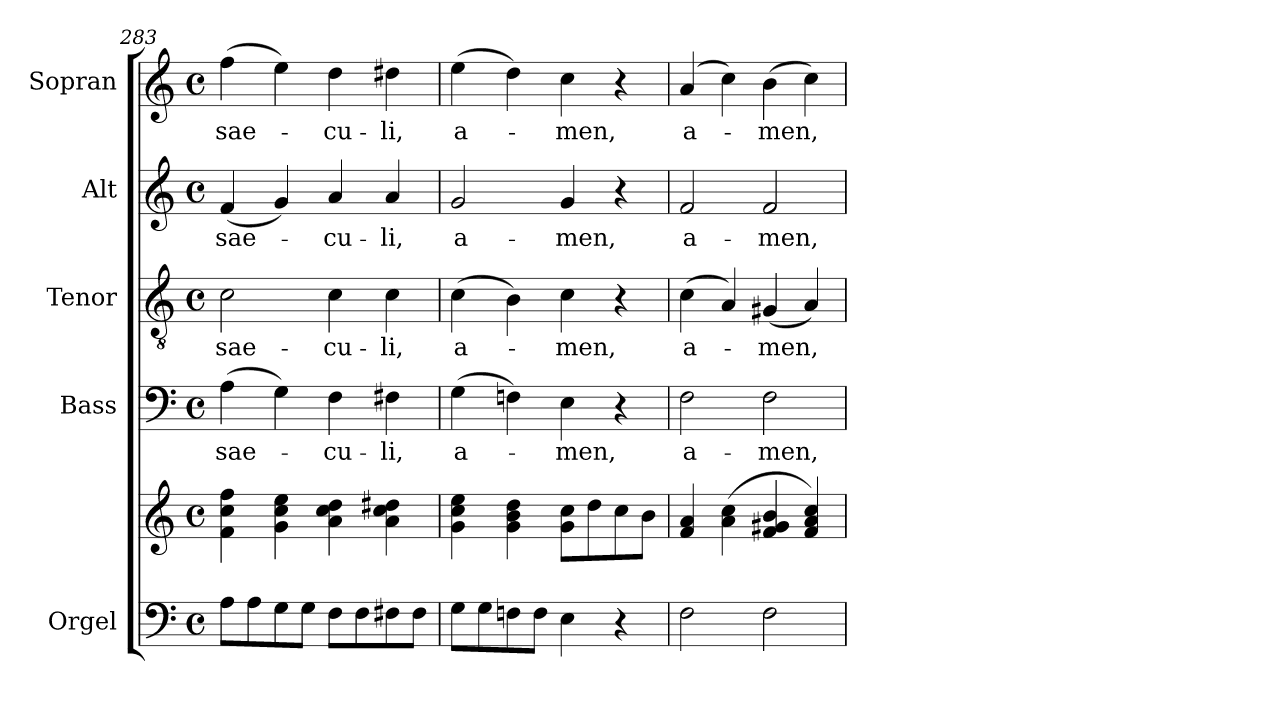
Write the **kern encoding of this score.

**kern	**kern	**kern	**text	**kern	**text	**kern	**text	**kern	**text
*part5	*part5	*part4	*part4	*part3	*part3	*part2	*part2	*part1	*part1
*staff6	*staff5	*staff4	*staff4	*staff3	*staff3	*staff2	*staff2	*staff1	*staff1
*I"Orgel	*	*I"Bass	*	*I"Tenor	*	*I"Alt	*	*I"Sopran	*
*I'Org.	*	*I'B.	*	*I'T.	*	*I'A.	*	*I'S.	*
*clefF4	*clefG2	*clefF4	*	*clefGv2	*	*clefG2	*	*clefG2	*
*k[]	*k[]	*k[]	*	*k[]	*	*k[]	*	*k[]	*
*C:	*C:	*C:	*	*C:	*	*C:	*	*C:	*
*M4/4	*M4/4	*M4/4	*	*M4/4	*	*M4/4	*	*M4/4	*
*met(c)	*met(c)	*met(c)	*	*met(c)	*	*met(c)	*	*met(c)	*
=283	=283	=283	=283	=283	=283	=283	=283	=283	=283
!	!	!	!LO:LY:b	!	!LO:LY:b	!	!LO:LY:b	!	!LO:LY:b
8A\L	4f\ 4cc\ 4ff\	(>4A\	sae-	2c\	sae-	(<4f/	sae-	(>4ff\	sae-
8A\	.	.	.	.	.	.	.	.	.
8G\	4g\ 4cc\ 4ee\	4G\)	.	.	.	4g/)	.	4ee\)	.
8G\J	.	.	.	.	.	.	.	.	.
!	!	!	!LO:LY:b	!	!LO:LY:b	!	!LO:LY:b	!	!LO:LY:b
8F\L	4a\ 4cc\ 4dd\	4F\	-cu-	4c\	-cu-	4a/	-cu-	4dd\	-cu-
8F\	.	.	.	.	.	.	.	.	.
!	!	!	!LO:LY:b	!	!LO:LY:b	!	!LO:LY:b	!	!LO:LY:b
8F#X\	4a\ 4cc\ 4dd#X\	4F#X\	-li,	4c\	-li,	4a/	-li,	4dd#X\	-li,
8F#\J	.	.	.	.	.	.	.	.	.
=284	=284	=284	=284	=284	=284	=284	=284	=284	=284
!	!	!	!LO:LY:b	!	!LO:LY:b	!	!LO:LY:b	!	!LO:LY:b
8G\L	4g\ 4cc\ 4ee\	(>4G\	a-	(>4c\	a-	2g/	a-	(>4ee\	a-
8G\	.	.	.	.	.	.	.	.	.
8Fn\	4g\ 4b\ 4dd\	4Fn\)	.	4B\)	.	.	.	4dd\)	.
8F\J	.	.	.	.	.	.	.	.	.
!	!	!	!LO:LY:b	!	!LO:LY:b	!	!LO:LY:b	!	!LO:LY:b
4E\	8g\ 8cc\L	4E\	-men,	4c\	-men,	4g/	-men,	4cc\	-men,
.	8dd\	.	.	.	.	.	.	.	.
4r	8cc\	4r	.	4r	.	4r	.	4r	.
.	8b\J	.	.	.	.	.	.	.	.
=285	=285	=285	=285	=285	=285	=285	=285	=285	=285
!	!	!	!LO:LY:b	!	!LO:LY:b	!	!LO:LY:b	!	!LO:LY:b
2F\	4f/ 4a/	2F\	a-	(>4c\	a-	2f/	a-	(4a/	a-
.	(>4a\ 4cc\	.	.	4A/)	.	.	.	4cc\)	.
!	!	!	!LO:LY:b	!	!LO:LY:b	!	!LO:LY:b	!	!LO:LY:b
2F\	4f/ 4g#X/ 4b/	2F\	-men,	(<4G#X/	-men,	2f/	-men,	(>4b\	-men,
.	4f/ 4a/ 4cc/)	.	.	4A/)	.	.	.	4cc\)	.
=	=	=	=	=	=	=	=	=	=
*-	*-	*-	*-	*-	*-	*-	*-	*-	*-
